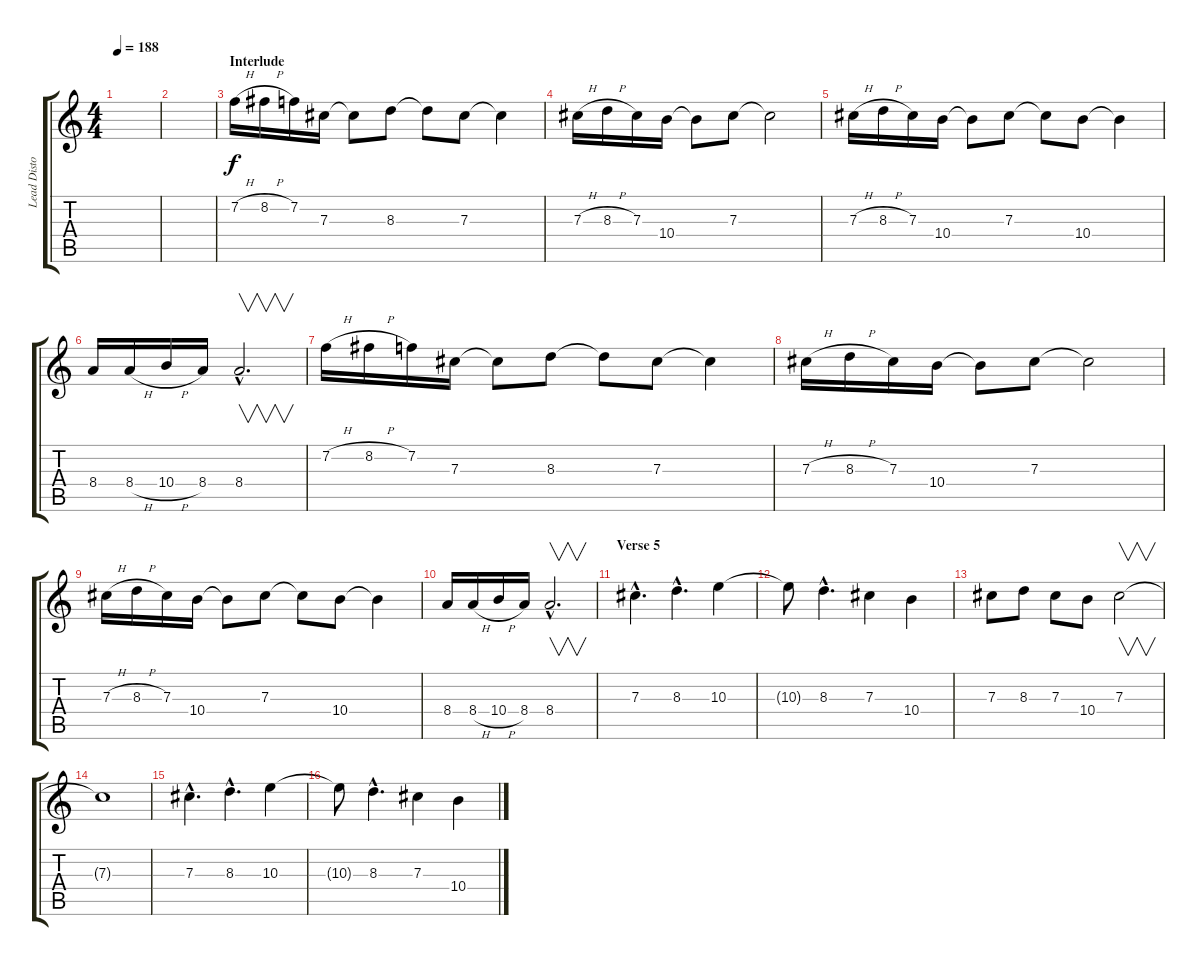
\track ("Lead Distortion" "Lead Disto") {instrument overdrivenguitar}
\staff {score tabs}
\tuning (Eb4 Bb3 Gb3 Db3 Ab2 Eb2) {hide}
\ts (4 4)
\tempo 188
\clef g2
\ks c
|
|
\section ("" "Interlude")
7.2{h}.16 8.2{h}.16 7.2.16 7.3.16 7.3{t}.8 8.3.8 8.3{t}.8 7.3.8 7.3{t}.4 |
7.3{h}.16 8.3{h}.16 7.3.16 10.4.16 10.4{t}.8 7.3.8 7.3{t}.2 |
7.3{h}.16 8.3{h}.16 7.3.16 10.4.16 10.4{t}.8 7.3.8 7.3{t}.8 10.4.8 10.4{t}.4 |
8.4.16 8.4{h}.16 10.4{h}.16 8.4.16 8.4{hac}.2{v d} |
7.2{h}.16 8.2{h}.16 7.2.16 7.3.16 7.3{t}.8 8.3.8 8.3{t}.8 7.3.8 7.3{t}.4 |
7.3{h}.16 8.3{h}.16 7.3.16 10.4.16 10.4{t}.8 7.3.8 7.3{t}.2 |
7.3{h}.16 8.3{h}.16 7.3.16 10.4.16 10.4{t}.8 7.3.8 7.3{t}.8 10.4.8 10.4{t}.4 |
8.4.16 8.4{h}.16 10.4{h}.16 8.4.16 8.4{hac}.2{v d} |
\section ("" "Verse 5")
7.3{hac}.4{d} 8.3{hac}.4{d} 10.3.4 |
10.3{t}.8 8.3{hac}.4{d} 7.3.4 10.4.4 |
7.3.8 8.3.8 7.3.8 10.4.8 7.3.2{v} |
7.3{t}.1 |
7.3{hac}.4{d} 8.3{hac}.4{d} 10.3.4 |
10.3{t}.8 8.3{hac}.4{d} 7.3.4 10.4.4
